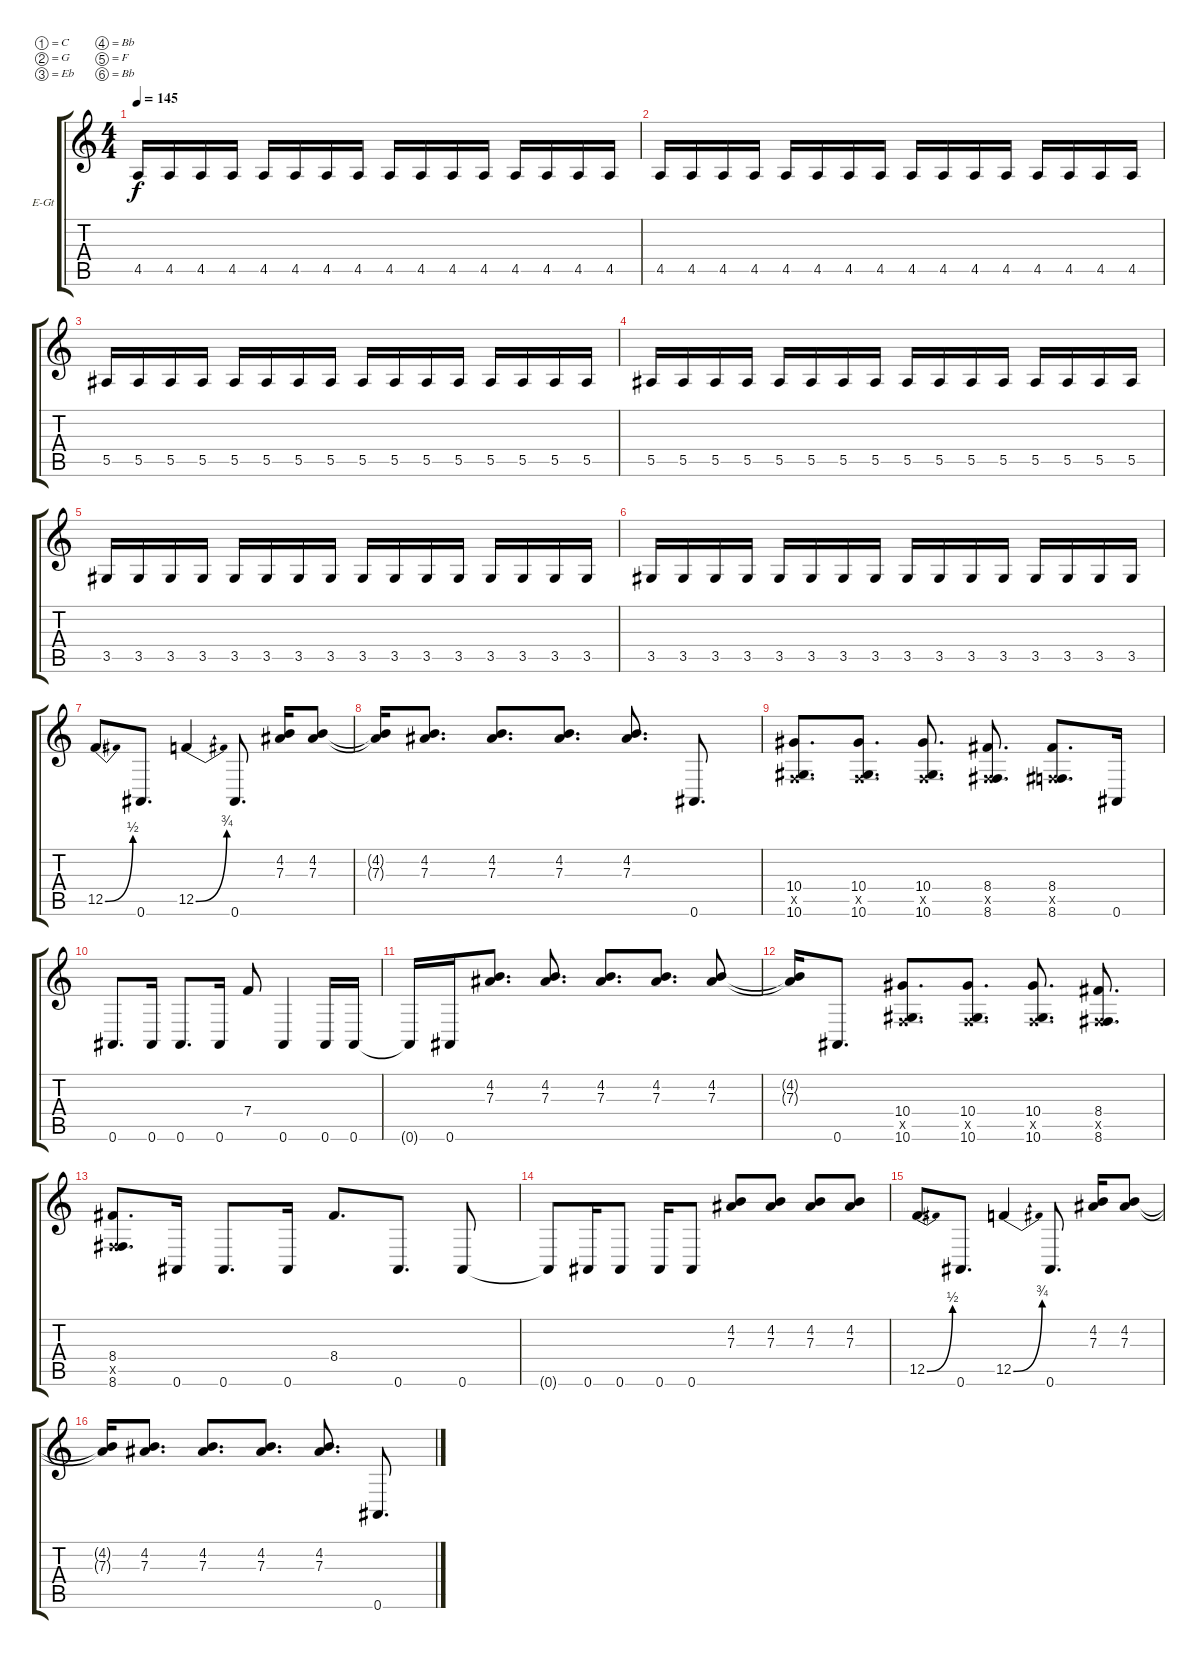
\bracketExtendMode groupsimilarinstruments
\firstSystemTrackNameOrientation horizontal
\otherSystemsTrackNameOrientation horizontal
\track ("gtr 2" "E-Gt") {instrument distortionguitar}
\staff {score tabs}
\tuning (C4 G3 Eb3 Bb2 F2 Bb1)
\ts (4 4)
\tempo 145
\clef g2
\ks c
4.5.16{dy f} 4.5.16 4.5.16 4.5.16 4.5.16 4.5.16 4.5.16 4.5.16 4.5.16 4.5.16 4.5.16 4.5.16 4.5.16 4.5.16 4.5.16 4.5.16 |
4.5.16 4.5.16 4.5.16 4.5.16 4.5.16 4.5.16 4.5.16 4.5.16 4.5.16 4.5.16 4.5.16 4.5.16 4.5.16 4.5.16 4.5.16 4.5.16 |
5.5.16 5.5.16 5.5.16 5.5.16 5.5.16 5.5.16 5.5.16 5.5.16 5.5.16 5.5.16 5.5.16 5.5.16 5.5.16 5.5.16 5.5.16 5.5.16 |
5.5.16 5.5.16 5.5.16 5.5.16 5.5.16 5.5.16 5.5.16 5.5.16 5.5.16 5.5.16 5.5.16 5.5.16 5.5.16 5.5.16 5.5.16 5.5.16 |
3.5.16 3.5.16 3.5.16 3.5.16 3.5.16 3.5.16 3.5.16 3.5.16 3.5.16 3.5.16 3.5.16 3.5.16 3.5.16 3.5.16 3.5.16 3.5.16 |
3.5.16 3.5.16 3.5.16 3.5.16 3.5.16 3.5.16 3.5.16 3.5.16 3.5.16 3.5.16 3.5.16 3.5.16 3.5.16 3.5.16 3.5.16 3.5.16 |
12.5{be (bend 0 0 60 2)}.8{d} 0.6.8{d} 12.5{be (bend 0 0 60 3)}.4 0.6.8{d} (4.2 7.3).16 (4.2 7.3).8 |
(4.2{t} 7.3{t}).16 (4.2 7.3).8{d} (4.2 7.3).8{d} (4.2 7.3).8{d} (4.2 7.3).8{d} 0.6.8{d} |
(10.4 0.5{x} 10.6).8{d} (10.4 0.5{x} 10.6).8{d} (10.4 0.5{x} 10.6).8{d} (8.4 0.5{x} 8.6).8{d} (8.4 0.5{x} 8.6).8{d} 0.6.16 |
0.6.8{d} 0.6.16 0.6.8{d} 0.6.16 7.4.8 0.6.4 0.6.16 0.6.16 |
0.6{t}.16 0.6.16 (4.2 7.3).8{d} (4.2 7.3).8{d} (4.2 7.3).8{d} (4.2 7.3).8{d} (4.2 7.3).8 |
(4.2{t} 7.3{t}).16 0.6.8{d} (10.4 0.5{x} 10.6).8{d} (10.4 0.5{x} 10.6).8{d} (10.4 0.5{x} 10.6).8{d} (8.4 0.5{x} 8.6).8{d} |
(8.4 0.5{x} 8.6).8{d} 0.6.16 0.6.8{d} 0.6.16 8.4.8{d} 0.6.8{d} 0.6.8 |
0.6{t}.8 0.6.16 0.6.8 0.6.16 0.6.8 (4.2 7.3).8 (4.2 7.3).8 (4.2 7.3).8 (4.2 7.3).8 |
12.5{be (bend 0 0 60 2)}.8{d} 0.6.8{d} 12.5{be (bend 0 0 60 3)}.4 0.6.8{d} (4.2 7.3).16 (4.2 7.3).8 |
(4.2{t} 7.3{t}).16 (4.2 7.3).8{d} (4.2 7.3).8{d} (4.2 7.3).8{d} (4.2 7.3).8{d} 0.6.8{d}
